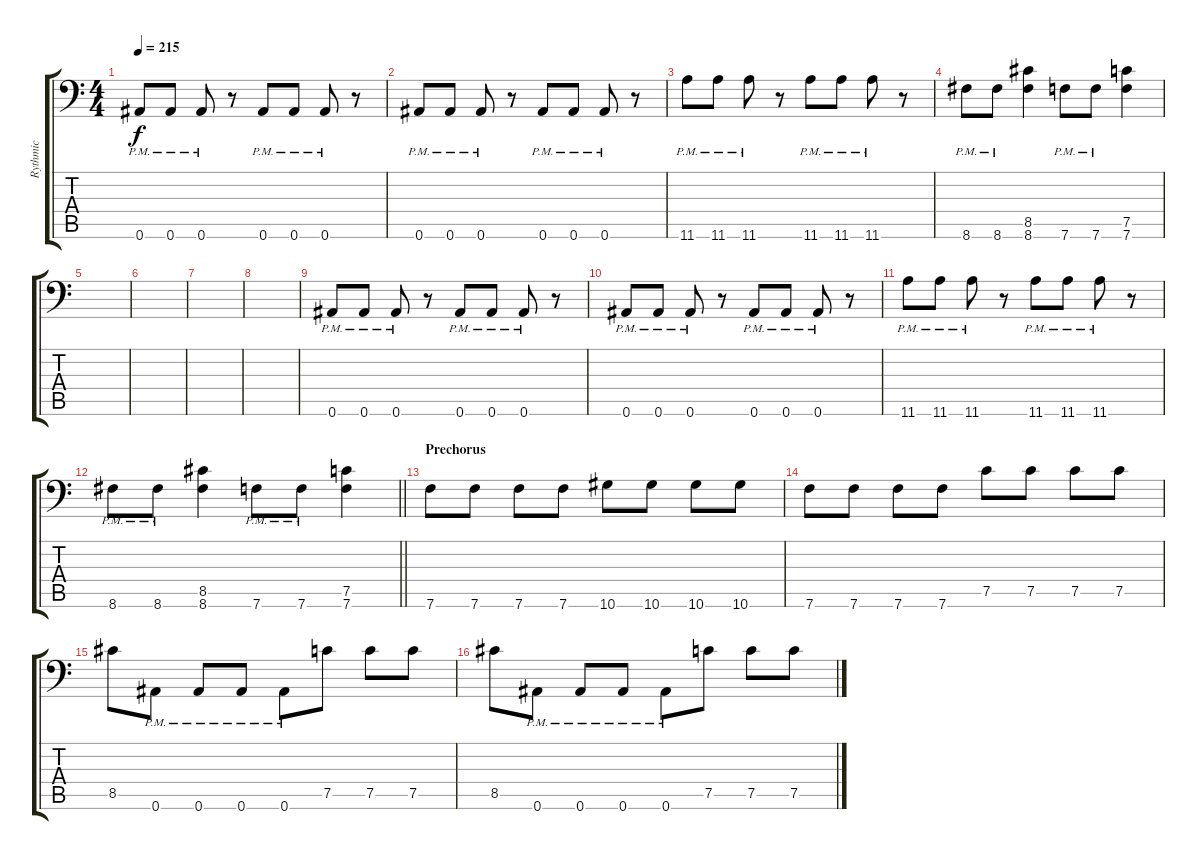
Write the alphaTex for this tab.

\track ("Rythmic" "Rythmic") {instrument distortionguitar}
\staff {score tabs}
\tuning (C4 G3 Eb3 Bb2 F2 Bb1) {hide}
\ts (4 4)
\tempo 215
\clef f4
\ks c
0.6{pm}.8{dy f} 0.6{pm}.8 0.6{pm}.8 r.8 0.6{pm}.8 0.6{pm}.8 0.6{pm}.8 r.8 |
0.6{pm}.8 0.6{pm}.8 0.6{pm}.8 r.8 0.6{pm}.8 0.6{pm}.8 0.6{pm}.8 r.8 |
11.6{pm}.8 11.6{pm}.8 11.6{pm}.8 r.8 11.6{pm}.8 11.6{pm}.8 11.6{pm}.8 r.8 |
8.6{pm}.8 8.6{pm}.8 (8.5 8.6).4 7.6{pm}.8 7.6{pm}.8 (7.5 7.6).4 |
|
|
|
|
0.6{pm}.8 0.6{pm}.8 0.6{pm}.8 r.8 0.6{pm}.8 0.6{pm}.8 0.6{pm}.8 r.8 |
0.6{pm}.8 0.6{pm}.8 0.6{pm}.8 r.8 0.6{pm}.8 0.6{pm}.8 0.6{pm}.8 r.8 |
11.6{pm}.8 11.6{pm}.8 11.6{pm}.8 r.8 11.6{pm}.8 11.6{pm}.8 11.6{pm}.8 r.8 |
\barLineRight lightlight
8.6{pm}.8 8.6{pm}.8 (8.5 8.6).4 7.6{pm}.8 7.6{pm}.8 (7.5 7.6).4 |
\section ("" "Prechorus")
7.6.8 7.6.8 7.6.8 7.6.8 10.6.8 10.6.8 10.6.8 10.6.8 |
7.6.8 7.6.8 7.6.8 7.6.8 7.5.8 7.5.8 7.5.8 7.5.8 |
8.5.8 0.6{pm}.8 0.6{pm}.8 0.6{pm}.8 0.6{pm}.8 7.5.8 7.5.8 7.5.8 |
8.5.8 0.6{pm}.8 0.6{pm}.8 0.6{pm}.8 0.6{pm}.8 7.5.8 7.5.8 7.5.8
